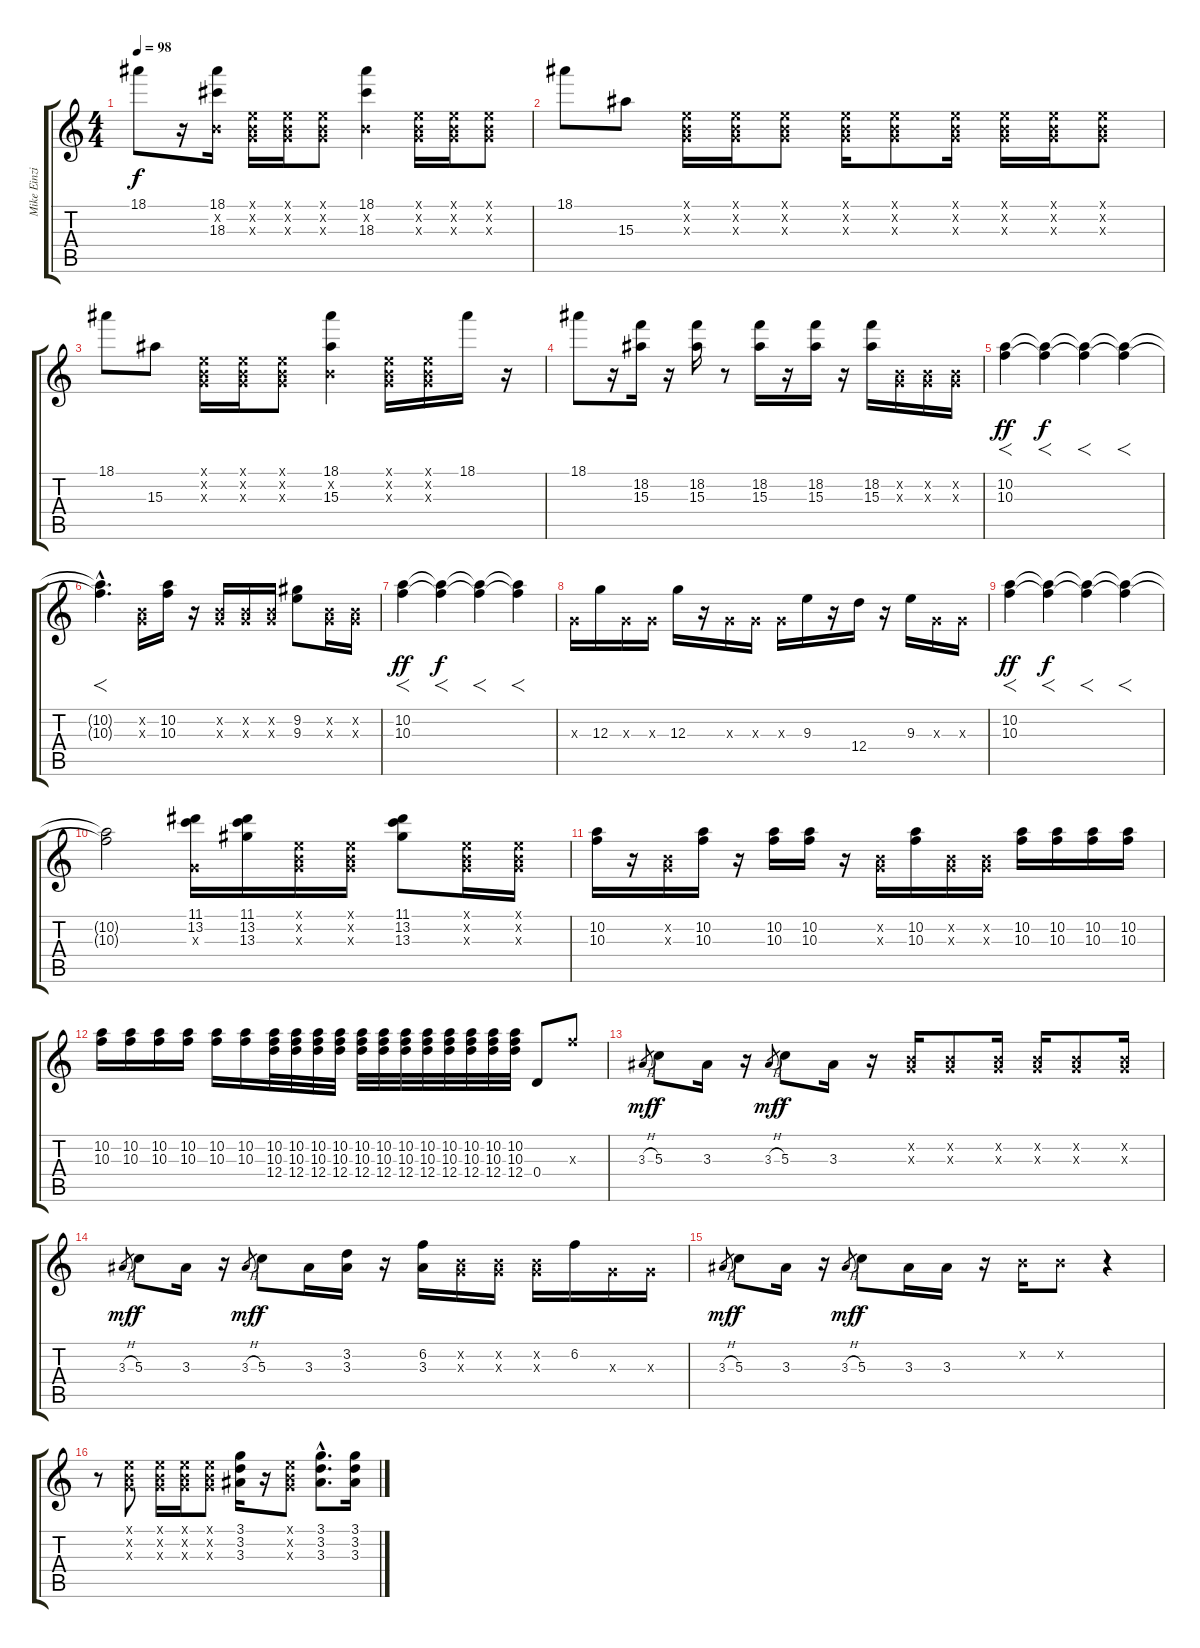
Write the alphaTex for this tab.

\track ("Mike Einziger - Guitar" "Mike Einzi") {instrument acousticguitarnylon}
\staff {score tabs}
\tuning (E4 B3 G3 D3 A2 E2) {hide}
\ts (4 4)
\tempo 98
\clef g2
\ks c
18.1.8{dy f} r.16 (18.1 0.2{x} 18.3).16 (0.1{x} 0.2{x} 0.3{x}).16 (0.1{x} 0.2{x} 0.3{x}).16 (0.1{x} 0.2{x} 0.3{x}).8 (18.1 0.2{x} 18.3).4 (0.1{x} 0.2{x} 0.3{x}).16 (0.1{x} 0.2{x} 0.3{x}).16 (0.1{x} 0.2{x} 0.3{x}).8 |
18.1.8 15.3.8 (0.1{x} 0.2{x} 0.3{x}).16 (0.1{x} 0.2{x} 0.3{x}).16 (0.1{x} 0.2{x} 0.3{x}).8 (0.1{x} 0.2{x} 0.3{x}).16 (0.1{x} 0.2{x} 0.3{x}).8 (0.1{x} 0.2{x} 0.3{x}).16 (0.1{x} 0.2{x} 0.3{x}).16 (0.1{x} 0.2{x} 0.3{x}).16 (0.1{x} 0.2{x} 0.3{x}).8 |
18.1.8 15.3.8 (0.1{x} 0.2{x} 0.3{x}).16 (0.1{x} 0.2{x} 0.3{x}).16 (0.1{x} 0.2{x} 0.3{x}).8 (18.1 0.2{x} 15.3).4 (0.1{x} 0.2{x} 0.3{x}).16 (0.1{x} 0.2{x} 0.3{x}).16 18.1.16 r.16 |
18.1.8 r.16 (18.2 15.3).16 r.16 (18.2 15.3).16 r.8 (18.2 15.3).16 r.16 (18.2 15.3).16 r.16 (18.2 15.3).16 (0.2{x} 0.3{x}).16 (0.2{x} 0.3{x}).16 (0.2{x} 0.3{x}).16 |
(10.2 10.3).4{f dy ff} (10.2{t} 10.3{t}).4{f dy f} (10.2{t} 10.3{t}).4{f} (10.2{t} 10.3{t}).4{f} |
(10.2{hac t} 10.3{hac t}).4{f d} (0.2{x} 0.3{x}).16 (10.2 10.3).16 r.16 (0.2{x} 0.3{x}).16 (0.2{x} 0.3{x}).16 (0.2{x} 0.3{x}).16 (9.2 9.3).8 (0.2{x} 0.3{x}).16 (0.2{x} 0.3{x}).16 |
(10.2 10.3).4{f dy ff} (10.2{t} 10.3{t}).4{f dy f} (10.2{t} 10.3{t}).4{f} (10.2{t} 10.3{t}).4{f} |
0.3{x}.16 12.3.16 0.3{x}.16 0.3{x}.16 12.3.16 r.16 0.3{x}.16 0.3{x}.16 0.3{x}.16 9.3.16 r.16 12.4.16 r.16 9.3.16 0.3{x}.16 0.3{x}.16 |
(10.2 10.3).4{f dy ff} (10.2{t} 10.3{t}).4{f dy f} (10.2{t} 10.3{t}).4{f} (10.2{t} 10.3{t}).4{f} |
(10.2{t} 10.3{t}).2 (11.1 13.2 0.3{x}).16 (11.1 13.2 13.3).16 (0.1{x} 0.2{x} 0.3{x}).16 (0.1{x} 0.2{x} 0.3{x}).16 (11.1 13.2 13.3).8 (0.1{x} 0.2{x} 0.3{x}).16 (0.1{x} 0.2{x} 0.3{x}).16 |
(10.2 10.3).16 r.16 (0.2{x} 0.3{x}).16 (10.2 10.3).16 r.16 (10.2 10.3).16 (10.2 10.3).16 r.16 (0.2{x} 0.3{x}).16 (10.2 10.3).16 (0.2{x} 0.3{x}).16 (0.2{x} 0.3{x}).16 (10.2 10.3).16 (10.2 10.3).16 (10.2 10.3).16 (10.2 10.3).16 |
(10.2 10.3).16 (10.2 10.3).16 (10.2 10.3).16 (10.2 10.3).16 (10.2 10.3).16 (10.2 10.3).16 (10.2 10.3 12.4).32 (10.2 10.3 12.4).32 (10.2 10.3 12.4).32 (10.2 10.3 12.4).32 (10.2 10.3 12.4).32 (10.2 10.3 12.4).32 (10.2 10.3 12.4).32 (10.2 10.3 12.4).32 (10.2 10.3 12.4).32 (10.2 10.3 12.4).32 (10.2 10.3 12.4).32 (10.2 10.3 12.4).32 0.4.8 10.3{x}.8 |
3.3{h}.8{gr dy mf} 5.3.8{dy f} 3.3.16 r.16 3.3{h}.8{gr dy mf} 5.3.8{dy f} 3.3.16 r.16 (0.2{x} 0.3{x}).16 (0.2{x} 0.3{x}).8 (0.2{x} 0.3{x}).16 (0.2{x} 0.3{x}).16 (0.2{x} 0.3{x}).8 (0.2{x} 0.3{x}).16 |
3.3{h}.8{gr dy mf} 5.3.8{dy f} 3.3.16 r.16 3.3{h}.8{gr dy mf} 5.3.8{dy f} 3.3.16 (3.2 3.3).16 r.16 (6.2 3.3).16 (0.2{x} 0.3{x}).16 (0.2{x} 0.3{x}).16 (0.2{x} 0.3{x}).16 6.2.16 0.3{x}.16 0.3{x}.16 |
3.3{h}.8{gr dy mf} 5.3.8{dy f} 3.3.16 r.16 3.3{h}.8{gr dy mf} 5.3.8{dy f} 3.3.16 3.3.16 r.16 0.2{x}.16 0.2{x}.8 r.4 |
r.8 (0.1{x} 0.2{x} 0.3{x}).8 (0.1{x} 0.2{x} 0.3{x}).16 (0.1{x} 0.2{x} 0.3{x}).16 (0.1{x} 0.2{x} 0.3{x}).8 (3.1 3.2 3.3).16 r.16 (0.1{x} 0.2{x} 0.3{x}).8 (3.1{hac} 3.2{hac} 3.3{hac}).8{d} (3.1 3.2 3.3).16
